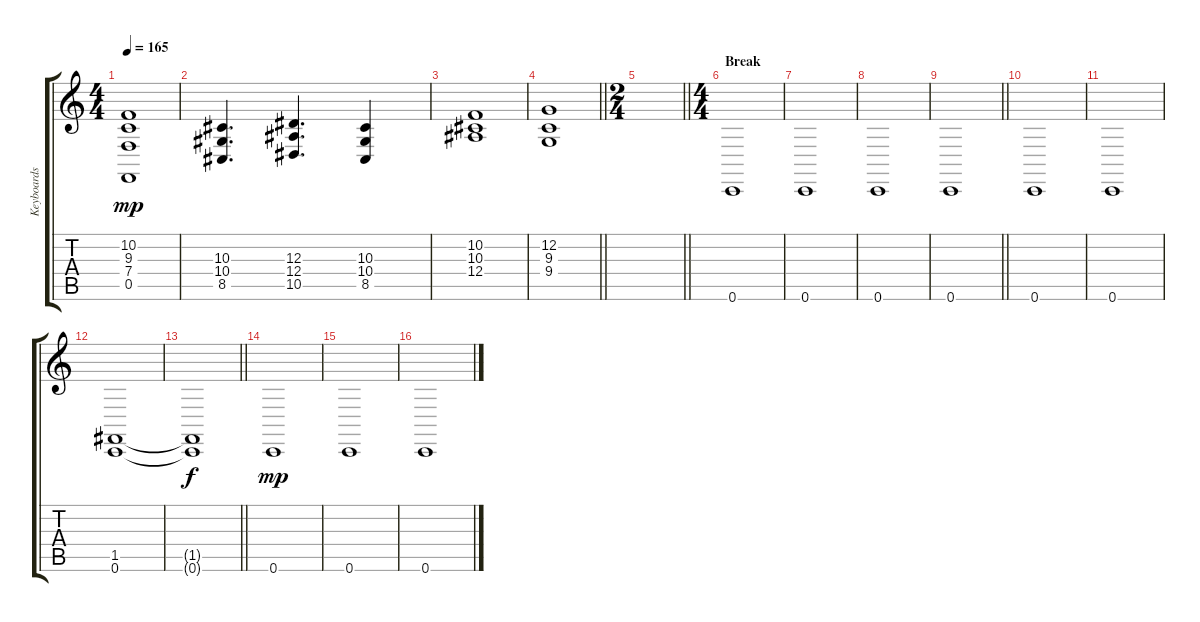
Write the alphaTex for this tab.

\track ("Keyboards" "Keyboards") {instrument stringensemble1}
\staff {score tabs}
\tuning (C4 G3 Eb3 Bb2 F2 C2) {hide}
\ts (4 4)
\tempo 165
\clef g2
\ks c
(10.2 9.3 7.4 0.5).1{dy mp} |
(10.3 10.4 8.5).4{d} (12.3 12.4 10.5).4{d} (10.3 10.4 8.5).4 |
(10.2 10.3 12.4).1 |
\barLineRight lightlight
(12.2 9.3 9.4).1 |
\ts (2 4)
\barLineRight lightlight
|
\ts (4 4)
\section ("" "Break")
0.6.1 |
0.6.1 |
0.6.1 |
\barLineRight lightlight
0.6.1 |
0.6.1 |
0.6.1 |
(1.5 0.6).1 |
\barLineRight lightlight
(1.5{t} 0.6{t}).1{dy f} |
0.6.1{dy mp} |
0.6.1 |
0.6.1
